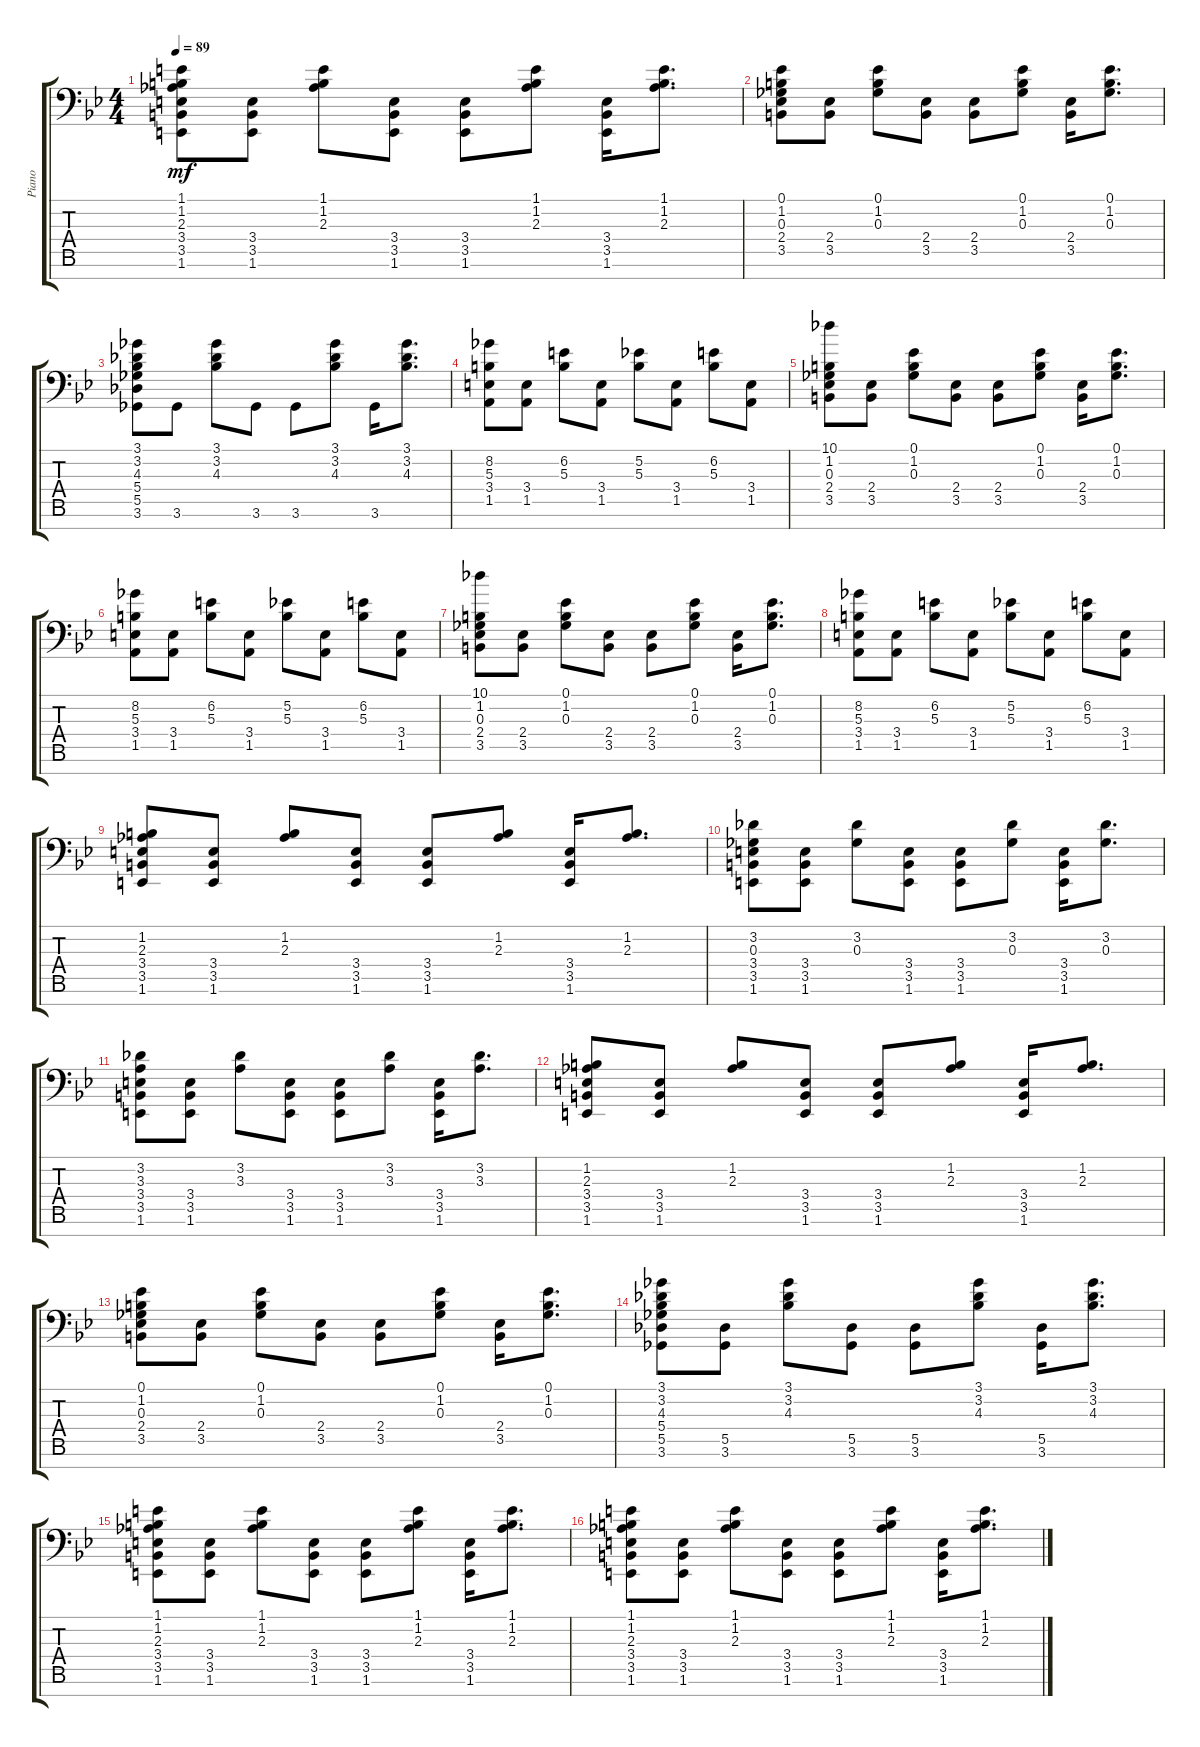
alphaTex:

\track ("Piano" "Piano") {instrument acousticgrandpiano}
\staff {score tabs}
\tuning (Eb4 Bb3 Gb3 Db3 Ab2 Eb2 Bb1) {hide}
\ts (4 4)
\tempo 89
\clef f4
\ks bb
(1.1 1.2 2.3 3.4 3.5 1.6).8{dy mf} (3.4 3.5 1.6).8 (1.1 1.2 2.3).8 (3.4 3.5 1.6).8 (3.4 3.5 1.6).8 (1.1 1.2 2.3).8 (3.4 3.5 1.6).16 (1.1 1.2 2.3).8{d} |
(0.1 1.2 0.3 2.4 3.5).8 (2.4 3.5).8 (0.1 1.2 0.3).8 (2.4 3.5).8 (2.4 3.5).8 (0.1 1.2 0.3).8 (2.4 3.5).16 (0.1 1.2 0.3).8{d} |
(3.1 3.2 4.3 5.4 5.5 3.6).8 3.6.8 (3.1 3.2 4.3).8 3.6.8 3.6.8 (3.1 3.2 4.3).8 3.6.16 (3.1 3.2 4.3).8{d} |
(8.2 5.3 3.4 1.5).8 (3.4 1.5).8 (6.2 5.3).8 (3.4 1.5).8 (5.2 5.3).8 (3.4 1.5).8 (6.2 5.3).8 (3.4 1.5).8 |
(10.1 1.2 0.3 2.4 3.5).8 (2.4 3.5).8 (0.1 1.2 0.3).8 (2.4 3.5).8 (2.4 3.5).8 (0.1 1.2 0.3).8 (2.4 3.5).16 (0.1 1.2 0.3).8{d} |
(8.2 5.3 3.4 1.5).8 (3.4 1.5).8 (6.2 5.3).8 (3.4 1.5).8 (5.2 5.3).8 (3.4 1.5).8 (6.2 5.3).8 (3.4 1.5).8 |
(10.1 1.2 0.3 2.4 3.5).8 (2.4 3.5).8 (0.1 1.2 0.3).8 (2.4 3.5).8 (2.4 3.5).8 (0.1 1.2 0.3).8 (2.4 3.5).16 (0.1 1.2 0.3).8{d} |
(8.2 5.3 3.4 1.5).8 (3.4 1.5).8 (6.2 5.3).8 (3.4 1.5).8 (5.2 5.3).8 (3.4 1.5).8 (6.2 5.3).8 (3.4 1.5).8 |
(1.2 2.3 3.4 3.5 1.6).8 (3.4 3.5 1.6).8 (1.2 2.3).8 (3.4 3.5 1.6).8 (3.4 3.5 1.6).8 (1.2 2.3).8 (3.4 3.5 1.6).16 (1.2 2.3).8{d} |
(3.2 0.3 3.4 3.5 1.6).8 (3.4 3.5 1.6).8 (3.2 0.3).8 (3.4 3.5 1.6).8 (3.4 3.5 1.6).8 (3.2 0.3).8 (3.4 3.5 1.6).16 (3.2 0.3).8{d} |
(3.2 3.3 3.4 3.5 1.6).8 (3.4 3.5 1.6).8 (3.2 3.3).8 (3.4 3.5 1.6).8 (3.4 3.5 1.6).8 (3.2 3.3).8 (3.4 3.5 1.6).16 (3.2 3.3).8{d} |
(1.2 2.3 3.4 3.5 1.6).8 (3.4 3.5 1.6).8 (1.2 2.3).8 (3.4 3.5 1.6).8 (3.4 3.5 1.6).8 (1.2 2.3).8 (3.4 3.5 1.6).16 (1.2 2.3).8{d} |
(0.1 1.2 0.3 2.4 3.5).8 (2.4 3.5).8 (0.1 1.2 0.3).8 (2.4 3.5).8 (2.4 3.5).8 (0.1 1.2 0.3).8 (2.4 3.5).16 (0.1 1.2 0.3).8{d} |
(3.1 3.2 4.3 5.4 5.5 3.6).8 (5.5 3.6).8 (3.1 3.2 4.3).8 (5.5 3.6).8 (5.5 3.6).8 (3.1 3.2 4.3).8 (5.5 3.6).16 (3.1 3.2 4.3).8{d} |
(1.1 1.2 2.3 3.4 3.5 1.6).8 (3.4 3.5 1.6).8 (1.1 1.2 2.3).8 (3.4 3.5 1.6).8 (3.4 3.5 1.6).8 (1.1 1.2 2.3).8 (3.4 3.5 1.6).16 (1.1 1.2 2.3).8{d} |
(1.1 1.2 2.3 3.4 3.5 1.6).8 (3.4 3.5 1.6).8 (1.1 1.2 2.3).8 (3.4 3.5 1.6).8 (3.4 3.5 1.6).8 (1.1 1.2 2.3).8 (3.4 3.5 1.6).16 (1.1 1.2 2.3).8{d}
